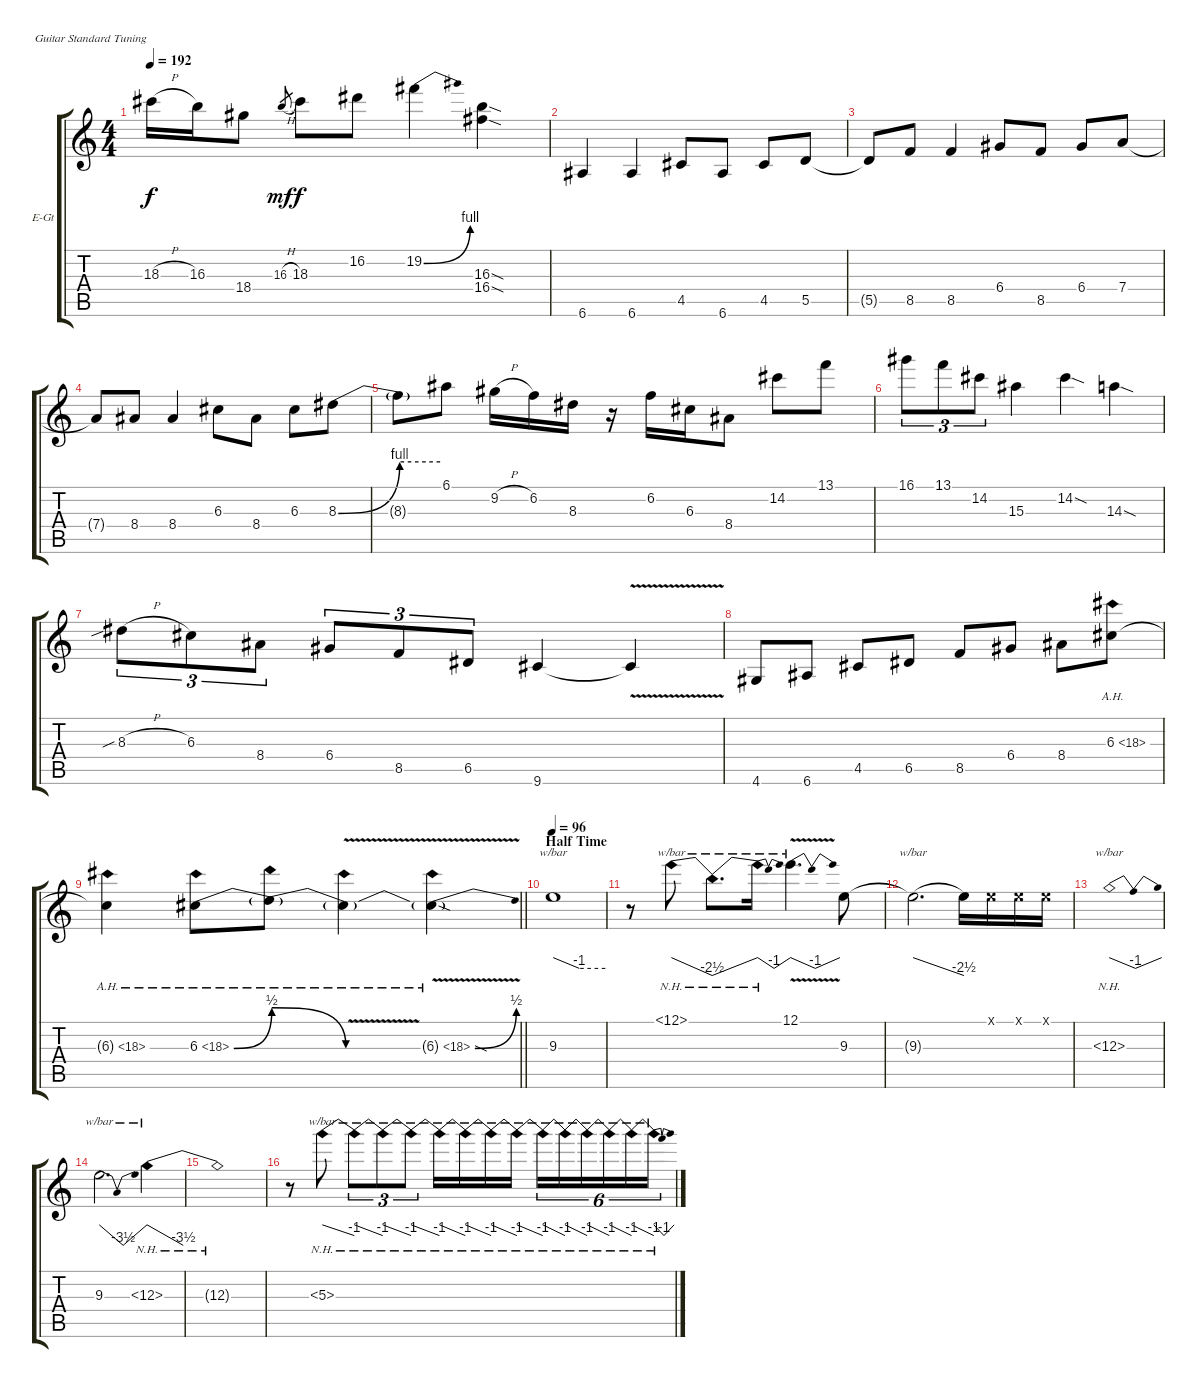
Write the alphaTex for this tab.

\bracketExtendMode groupsimilarinstruments
\firstSystemTrackNameOrientation horizontal
\otherSystemsTrackNameOrientation horizontal
\track ("Kirk Hammet (Solo)" "E-Gt") {instrument distortionguitar}
\staff {score tabs}
\tuning (E4 B3 G3 D3 A2 E2)
\ts (4 4)
\tempo 192
\clef g2
\ks c
18.3{h}.16{dy f} 16.3.16 18.4.8 16.3{h}.8{gr dy mf} 18.3.8{dy f} 16.2.8 19.2{be (bend 0 0 60 4)}.4 (16.3{sod} 16.4{sod}).4 |
6.6.4 6.6.4 4.5.8 6.6.8 4.5.8 5.5.8 |
5.5{t}.8 8.5.8 8.5.4 6.4.8 8.5.8 6.4.8 7.4.8 |
7.4{t}.8 8.4.8 8.4.4 6.3.8 8.4.8 6.3.8 8.3{be (bend 0 0 60 4)}.8 |
8.3{be (hold 0 4 60 4) t}.8 6.1.8 9.2{h}.16 6.2.16 8.3.16 r.16 6.2.16 6.3.16 8.4.8 14.2.8 13.1.8 |
16.1.8{tu (3 2)} 13.1.8{tu (3 2)} 14.2.8{tu (3 2)} 15.3.4 14.2{sod}.4 14.3{sod}.4 |
8.3{sib h}.8{tu (3 2)} 6.3.8{tu (3 2)} 8.4.8{tu (3 2)} 6.4.8{tu (3 2)} 8.5.8{tu (3 2)} 6.5.8{tu (3 2)} 9.6.4 9.6{v t}.4 |
4.6.8 6.6.8 4.5.8 6.5.8 8.5.8 6.4.8 8.4.8 6.3{ah 12}.8 |
\barLineRight lightlight
6.3{ah 12 t}.4 6.3{be (bend 0 0 60 2) ah 12}.8 6.3{be (release 0 2 60 0) ah 12 t}.8 6.3{ah 12 v t}.4 6.3{be (bend 0 0 60 2) ah 12 sod t}.4 |
\section ("" "Half Time")
\tempo 96
9.3.1{tbe (custom default 0 0 30 -4 60 -4)} |
r.8 12.1{nh}.8{tbe (dive default 0 0 60 -10)} 12.1{nh t}.8{d tbe (dive default 0 -10 60 0)} 12.1{nh t}.16{tbe (dip default 0 0 30 -4 60 0)} 12.1{v}.4{d tbe (dip default 0 0 30 -4 60 0)} 9.3.8 |
9.3{t}.2{d tbe (dive default 0 0 60 -10)} 9.3{t}.16 0.1{x}.16 0.1{x}.16 0.1{x}.16 |
12.3{nh}.1{tbe (dip default 0 0 30 -4 60 0)} |
9.3.2{d tbe (dip default 0 0 30 -14 60 0)} 12.3{nh}.4{tbe (dive default 0 0 60 -14)} |
12.3{nh t}.1 |
r.8 5.3{nh}.8{tbe (dive default 0 0 60 -4)} 5.3{nh t}.8{tu (3 2) tbe (dive default 0 0 60 -4)} 5.3{nh t}.8{tu (3 2) tbe (dive default 0 0 60 -4)} 5.3{nh t}.8{tu (3 2) tbe (dive default 0 0 60 -4)} 5.3{nh t}.16{tbe (dive default 0 0 60 -4)} 5.3{nh t}.16{tbe (dive default 0 0 60 -4)} 5.3{nh t}.16{tbe (dive default 0 0 60 -4)} 5.3{nh t}.16{tbe (dive default 0 0 60 -4)} 5.3{nh t}.16{tu (6 4) tbe (dive default 0 0 60 -4)} 5.3{nh t}.16{tu (6 4) tbe (dive default 0 0 60 -4)} 5.3{nh t}.16{tu (6 4) tbe (dive default 0 0 60 -4)} 5.3{nh t}.16{tu (6 4) tbe (dive default 0 0 60 -4)} 5.3{nh t}.16{tu (6 4) tbe (dive default 0 0 60 -4)} 5.3{nh t}.16{tu (6 4) tbe (dip default 0 0 30 -4 60 0)}
